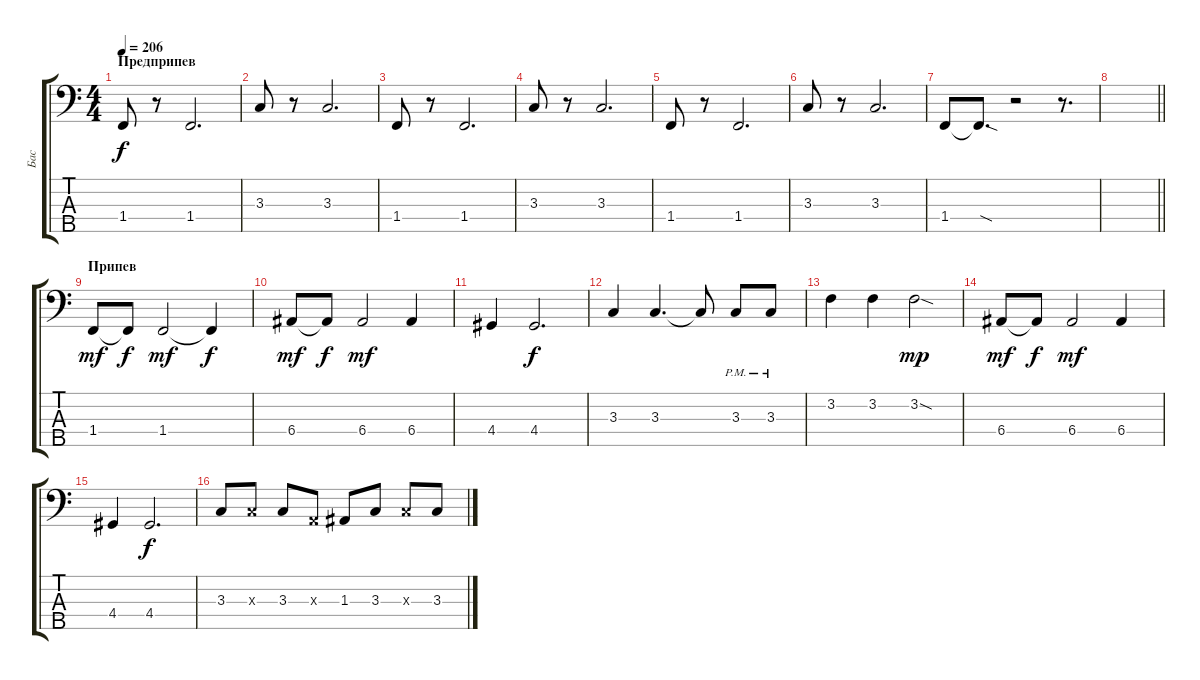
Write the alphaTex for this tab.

\track ("Бас" "Бас") {instrument electricbassfinger}
\staff {score tabs}
\tuning (G2 D2 A1 E1 B0) {hide}
\ts (4 4)
\section ("" "Предприпев")
\tempo 206
\clef f4
\ks c
1.4.8{dy f} r.8 1.4.2{d} |
3.3.8 r.8 3.3.2{d} |
1.4.8 r.8 1.4.2{d} |
3.3.8 r.8 3.3.2{d} |
1.4.8 r.8 1.4.2{d} |
3.3.8 r.8 3.3.2{d} |
1.4.8 1.4{sod t}.8{d} r.2 r.8{d} |
\barLineRight lightlight
|
\section ("" "Припев")
1.4.8{dy mf} 1.4{t}.8{dy f} 1.4.2{dy mf} 1.4{t}.4{dy f} |
6.4.8{dy mf} 6.4{t}.8{dy f} 6.4.2{dy mf} 6.4.4 |
4.4.4 4.4.2{d dy f} |
3.3.4 3.3.4{d} 3.3{t}.8 3.3{pm}.8 3.3{pm}.8 |
3.2.4 3.2.4 3.2{sod}.2{dy mp} |
6.4.8{dy mf} 6.4{t}.8{dy f} 6.4.2{dy mf} 6.4.4 |
4.4.4 4.4.2{d dy f} |
3.3.8 3.3{x}.8 3.3.8 0.3{x}.8 1.3.8 3.3.8 3.3{x}.8 3.3.8
